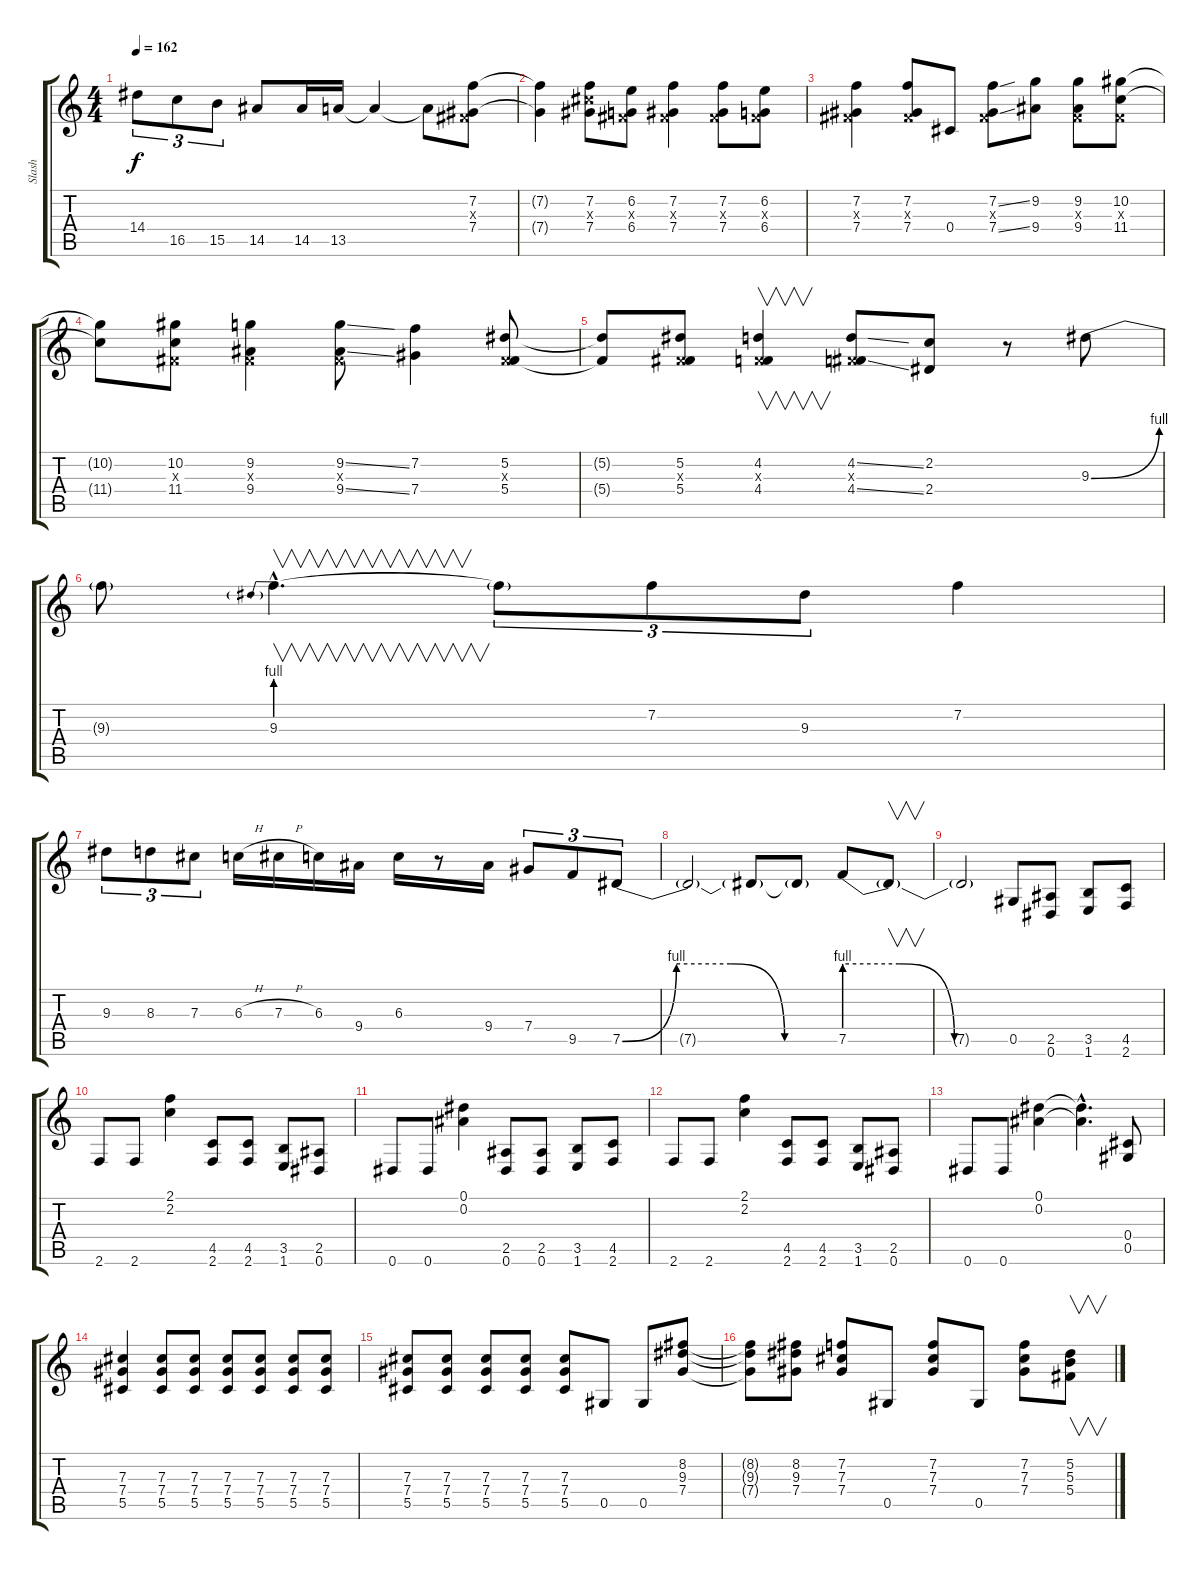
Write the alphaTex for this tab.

\track ("Slash" "Slash") {instrument overdrivenguitar}
\staff {score tabs}
\tuning (Eb4 Bb3 Gb3 Db3 Ab2 Eb2) {hide}
\ts (4 4)
\tempo 162
\clef g2
\ks c
14.4.8{tu (3 2) dy f} 16.5.8{tu (3 2)} 15.5.8{tu (3 2)} 14.5.8 14.5.16 13.5.16 13.5{t}.4 13.5{t}.8 (7.2 0.3{x} 7.4).8 |
(7.2{t} 7.4{t}).4 (7.2 7.3{x} 7.4).8 (6.2 0.3{x} 6.4).8 (7.2 0.3{x} 7.4).4 (7.2 0.3{x} 7.4).8 (6.2 0.3{x} 6.4).8 |
(7.2 0.3{x} 7.4).4 (7.2 0.3{x} 7.4).8 0.4.8 (7.2{ss} 0.3{x} 7.4{ss}).8 (9.2 9.4).8 (9.2 0.3{x} 9.4).8 (10.2 0.3{x} 11.4).8 |
(10.2{t} 11.4{t}).8 (10.2 0.3{x} 11.4).8 (9.2 0.3{x} 9.4).4 (9.2{ss} 0.3{x} 9.4{ss}).8 (7.2 7.4).4 (5.2 0.3{x} 5.4).8 |
(5.2{t} 5.4{t}).8 (5.2 0.3{x} 5.4).8 (4.2 0.3{x} 4.4).4{v} (4.2{ss} 0.3{x} 4.4{ss}).8 (2.2 2.4).8 r.8 9.3{be (bend 0 0 60 4)}.8 |
9.3{t}.8 9.3{be (prebend 0 4 60 4) hac}.4{v d} 9.3{t}.8{tu (3 2)} 7.2.8{tu (3 2)} 9.3.8{tu (3 2)} 7.2.4 |
9.3.8{tu (3 2)} 8.3.8{tu (3 2)} 7.3.8{tu (3 2)} 6.3{h}.16 7.3{h}.16 6.3.16 9.4.16 6.3.16 r.8 9.4.16 7.4.8{tu (3 2)} 9.5.8{tu (3 2)} 7.5{be (custom 0 0 15 4 30 4 45 0 60 0)}.8{tu (3 2)} |
7.5{t}.2 7.5{t}.8 7.5{t}.8 7.5{be (custom 0 4 20 4 40 0 60 0)}.8 7.5{t}.8{v} |
7.5{t}.2 0.5.8 (2.5 0.6).8 (3.5 1.6).8 (4.5 2.6).8 |
2.6.8 2.6.8 (2.1 2.2).4 (4.5 2.6).8 (4.5 2.6).8 (3.5 1.6).8 (2.5 0.6).8 |
0.6.8 0.6.8 (0.1 0.2).4 (2.5 0.6).8 (2.5 0.6).8 (3.5 1.6).8 (4.5 2.6).8 |
2.6.8 2.6.8 (2.1 2.2).4 (4.5 2.6).8 (4.5 2.6).8 (3.5 1.6).8 (2.5 0.6).8 |
0.6.8 0.6.8 (0.1 0.2).4 (0.1{hac t} 0.2{hac t}).4{d} (0.4 0.5).8 |
(7.3 7.4 5.5).4 (7.3 7.4 5.5).8 (7.3 7.4 5.5).8 (7.3 7.4 5.5).8 (7.3 7.4 5.5).8 (7.3 7.4 5.5).8 (7.3 7.4 5.5).8 |
(7.3 7.4 5.5).8 (7.3 7.4 5.5).8 (7.3 7.4 5.5).8 (7.3 7.4 5.5).8 (7.3 7.4 5.5).8 0.5.8 0.5.8 (8.2 9.3 7.4).8 |
(8.2{t} 9.3{t} 7.4{t}).8 (8.2 9.3 7.4).8 (7.2 7.3 7.4).8 0.5.8 (7.2 7.3 7.4).8 0.5.8 (7.2 7.3 7.4).8 (5.2 5.3 5.4).8{v}
